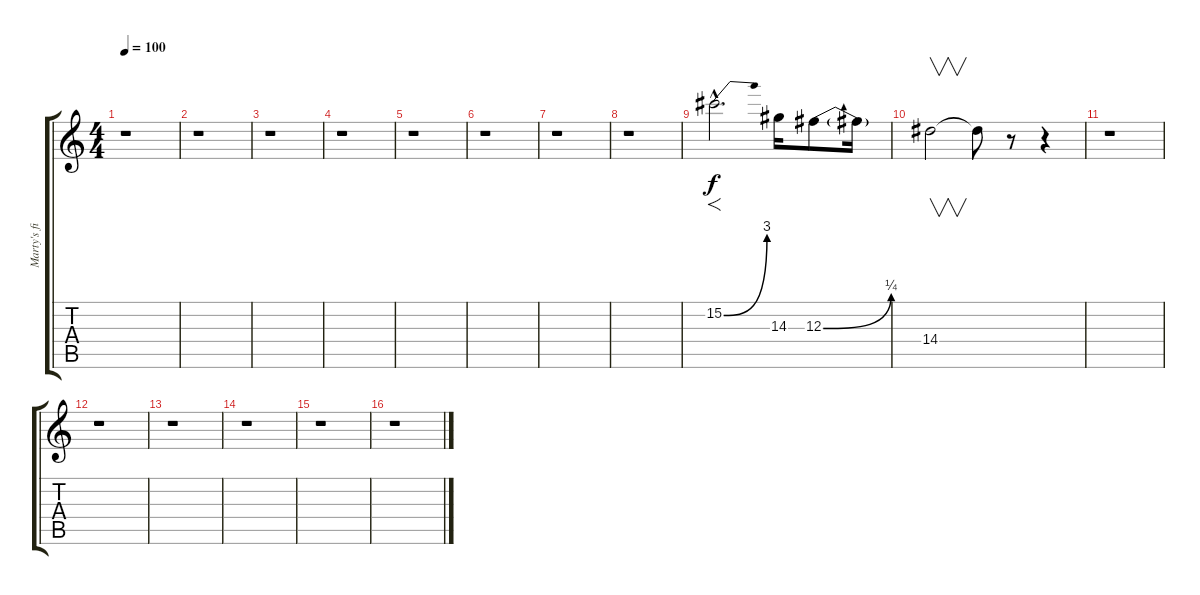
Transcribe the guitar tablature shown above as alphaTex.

\track ("Marty's fills 2" "Marty's fi") {instrument distortionguitar}
\staff {score tabs}
\tuning (Eb4 Bb3 Gb3 Db3 Ab2 Eb2) {hide}
\ts (4 4)
\tempo 100
\clef g2
\ks c
r.1{dy f} |
r.1 |
r.1 |
r.1 |
r.1 |
r.1 |
r.1 |
r.1 |
15.2{be (bend 0 0 60 12) hac}.2{f d} 14.3.16 12.3{be (bend 0 0 60 1)}.8 12.3{t}.16 |
14.4.2{v} 14.4{t}.8 r.8 r.4 |
r.1 |
r.1 |
r.1 |
r.1 |
r.1 |
r.1
